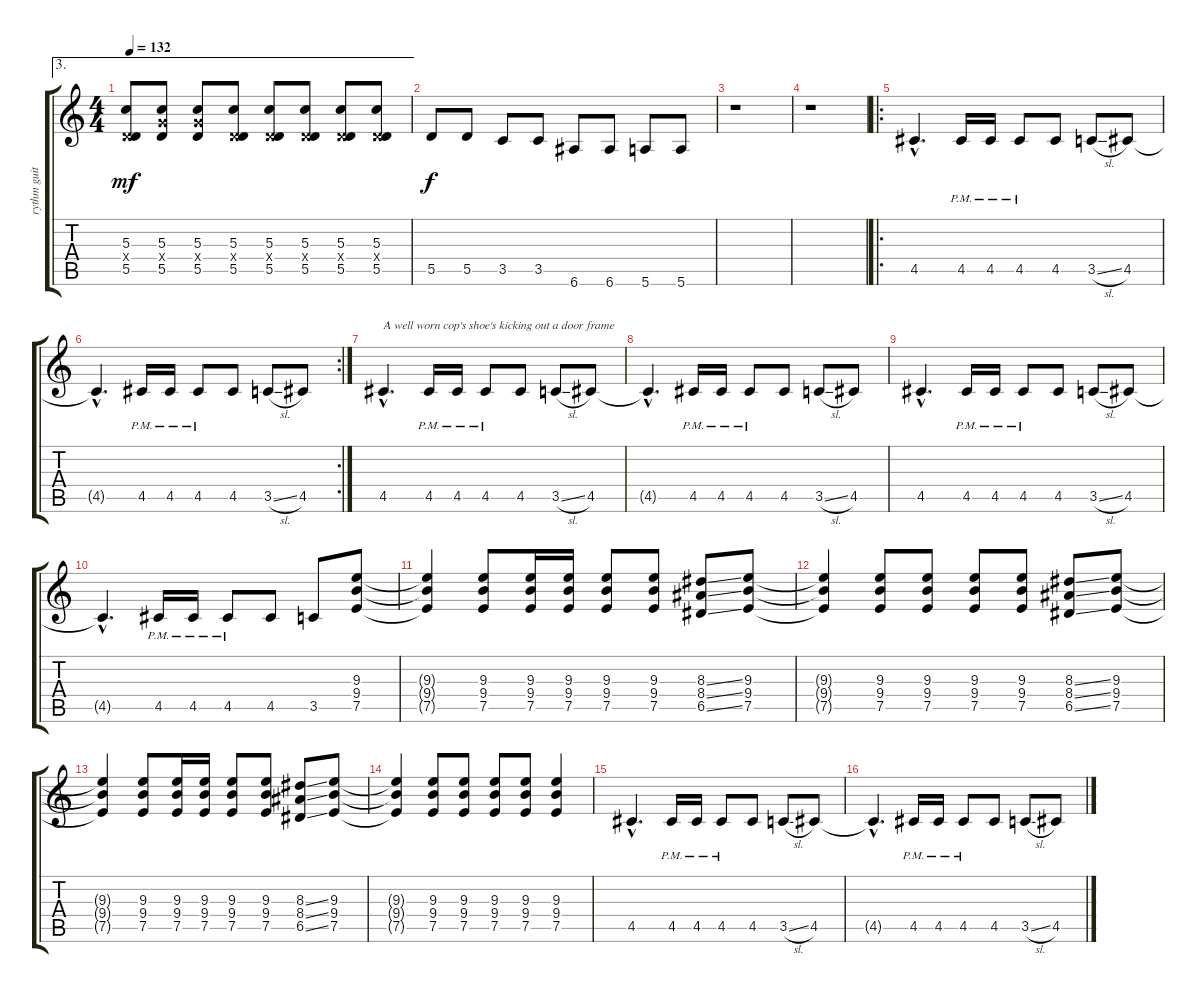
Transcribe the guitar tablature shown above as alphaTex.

\track ("rythm guitar" "rythm guit") {instrument electricguitarclean}
\staff {score tabs}
\tuning (E4 B3 G3 D3 A2 E2) {hide}
\ae 3
\ts (4 4)
\tempo 132
\clef g2
\ks c
(5.3 0.4{x} 5.5).8{dy mf} (5.3 5.4{x} 5.5).8 (5.3 5.4{x} 5.5).8 (5.3 0.4{x} 5.5).8 (5.3 0.4{x} 5.5).8 (5.3 0.4{x} 5.5).8 (5.3 0.4{x} 5.5).8 (5.3 0.4{x} 5.5).8 |
5.5.8{dy f} 5.5.8 3.5.8 3.5.8 6.6.8 6.6.8 5.6.8 5.6.8 |
r.1 |
r.1 |
\ro
4.5{hac}.4{d} 4.5{pm}.16 4.5{pm}.16 4.5{pm}.8 4.5.8 3.5{sl}.8 4.5.8 |
\rc 2
4.5{hac t}.4{d} 4.5{pm}.16 4.5{pm}.16 4.5{pm}.8 4.5.8 3.5{sl}.8 4.5.8 |
4.5{hac}.4{d txt "A well worn cop's shoe's kicking out a door frame"} 4.5{pm}.16 4.5{pm}.16 4.5{pm}.8 4.5.8 3.5{sl}.8 4.5.8 |
4.5{hac t}.4{d} 4.5{pm}.16 4.5{pm}.16 4.5{pm}.8 4.5.8 3.5{sl}.8 4.5.8 |
4.5{hac}.4{d} 4.5{pm}.16 4.5{pm}.16 4.5{pm}.8 4.5.8 3.5{sl}.8 4.5.8 |
4.5{hac t}.4{d} 4.5{pm}.16 4.5{pm}.16 4.5{pm}.8 4.5.8 3.5.8 (9.3 9.4 7.5).8 |
(9.3{t} 9.4{t} 7.5{t}).4 (9.3 9.4 7.5).8 (9.3 9.4 7.5).16 (9.3 9.4 7.5).16 (9.3 9.4 7.5).8 (9.3 9.4 7.5).8 (8.3{ss} 8.4{ss} 6.5{ss}).8 (9.3 9.4 7.5).8 |
(9.3{t} 9.4{t} 7.5{t}).4 (9.3 9.4 7.5).8 (9.3 9.4 7.5).8 (9.3 9.4 7.5).8 (9.3 9.4 7.5).8 (8.3{ss} 8.4{ss} 6.5{ss}).8 (9.3 9.4 7.5).8 |
(9.3{t} 9.4{t} 7.5{t}).4 (9.3 9.4 7.5).8 (9.3 9.4 7.5).16 (9.3 9.4 7.5).16 (9.3 9.4 7.5).8 (9.3 9.4 7.5).8 (8.3{ss} 8.4{ss} 6.5{ss}).8 (9.3 9.4 7.5).8 |
(9.3{t} 9.4{t} 7.5{t}).4 (9.3 9.4 7.5).8 (9.3 9.4 7.5).8 (9.3 9.4 7.5).8 (9.3 9.4 7.5).8 (9.3 9.4 7.5).4 |
4.5{hac}.4{d} 4.5{pm}.16 4.5{pm}.16 4.5{pm}.8 4.5.8 3.5{sl}.8 4.5.8 |
4.5{hac t}.4{d} 4.5{pm}.16 4.5{pm}.16 4.5{pm}.8 4.5.8 3.5{sl}.8 4.5.8
